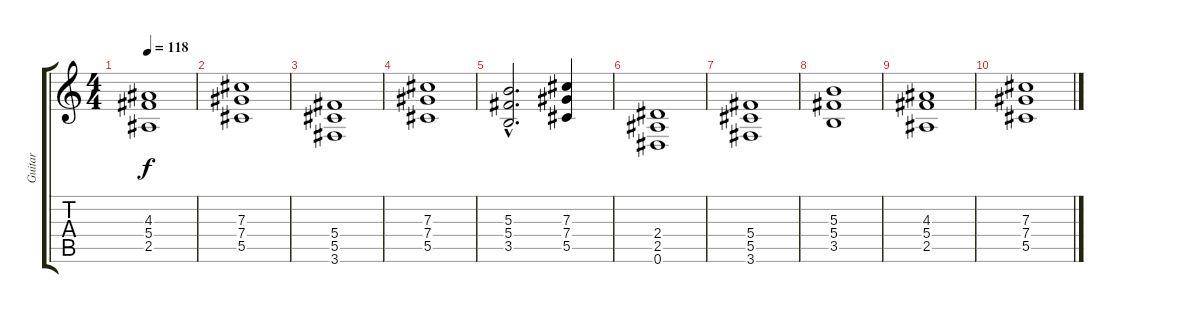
\track ("Guitar" "Guitar") {instrument distortionguitar}
\staff {score tabs}
\tuning (Eb4 Bb3 Gb3 Db3 Ab2 Eb2) {hide}
\ts (4 4)
\tempo 118
\clef g2
\ks c
(4.3 5.4 2.5).1{dy f} |
(7.3 7.4 5.5).1 |
(5.4 5.5 3.6).1 |
(7.3 7.4 5.5).1 |
(5.3{hac} 5.4{hac} 3.5{hac}).2{d} (7.3 7.4 5.5).4 |
(2.4 2.5 0.6).1 |
(5.4 5.5 3.6).1 |
(5.3 5.4 3.5).1 |
(4.3 5.4 2.5).1 |
(7.3 7.4 5.5).1
